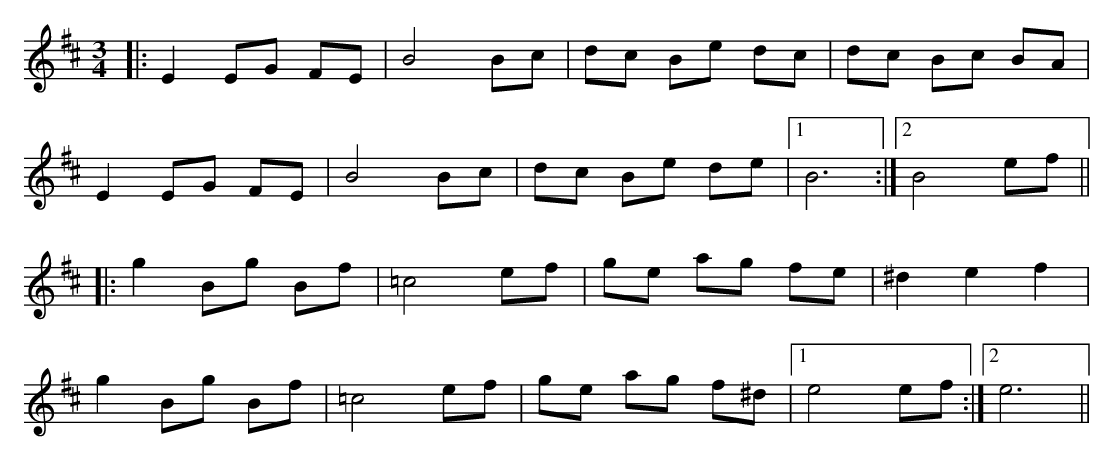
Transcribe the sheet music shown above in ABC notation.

X:1
M:3/4
K:Edor
|: E2 EG FE|B4 Bc| dc Be dc|dc Bc BA|
 E2 EG FE|B4 Bc| dc Be de|1 B6:|2 B4 ef||
|: g2 Bg Bf| =c4 ef|ge ag fe| ^d2 e2 f2|
 g2 Bg Bf| =c4 ef|ge ag f^d|1 e4 ef:|2 e6||
